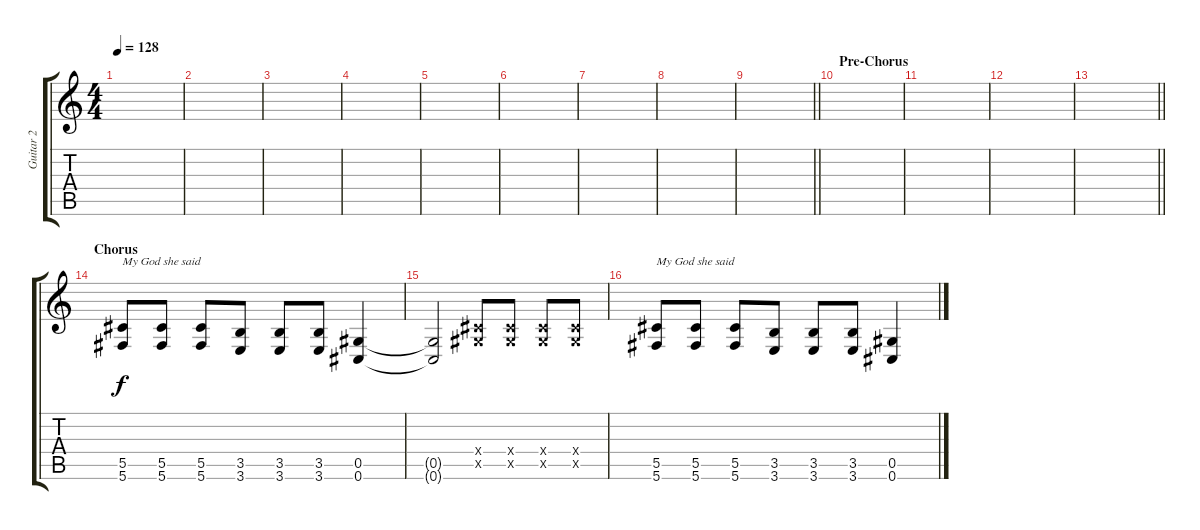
\track ("Guitar 2" "Guitar 2") {instrument distortionguitar}
\staff {score tabs}
\tuning (Eb4 Bb3 Gb3 Db3 Ab2 Db2) {hide}
\ts (4 4)
\tempo 128
\clef g2
\ks c
|
|
|
|
|
|
|
|
\barLineRight lightlight
|
\section ("" "Pre-Chorus")
|
|
|
\barLineRight lightlight
|
\section ("" "Chorus")
(5.5 5.6).8{txt "My God she said" volume 13} (5.5 5.6).8 (5.5 5.6).8 (3.5 3.6).8 (3.5 3.6).8 (3.5 3.6).8 (0.5 0.6).4 |
(0.5{t} 0.6{t}).2 (0.4{x} 0.5{x}).8 (0.4{x} 0.5{x}).8 (0.4{x} 0.5{x}).8 (0.4{x} 0.5{x}).8 |
(5.5 5.6).8{txt "My God she said"} (5.5 5.6).8 (5.5 5.6).8 (3.5 3.6).8 (3.5 3.6).8 (3.5 3.6).8 (0.5 0.6).4
